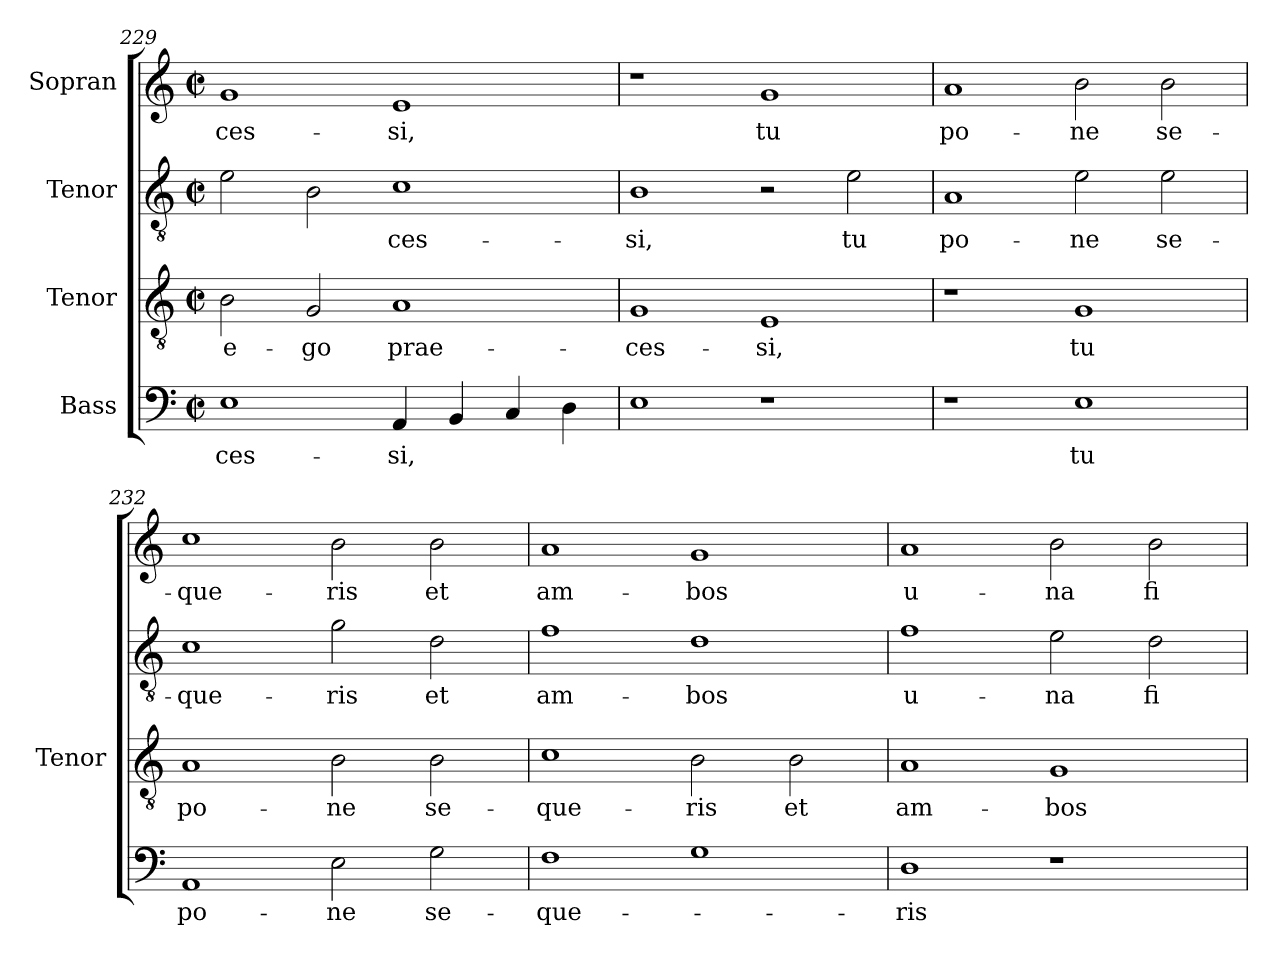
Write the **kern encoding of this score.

**kern	**text	**kern	**text	**kern	**text	**kern	**text
*part4	*part4	*part3	*part3	*part2	*part2	*part1	*part1
*staff4	*staff4	*staff3	*staff3	*staff2	*staff2	*staff1	*staff1
*I"Bass	*	*I"Tenor	*	*I"Tenor	*	*I"Sopran	*
*	*	*I'Tenor	*	*	*	*	*
*clefF4	*	*clefGv2	*	*clefGv2	*	*clefG2	*
*	*	*ITrd7c12	*	*ITrd7c12	*	*	*
*k[]	*	*k[]	*	*k[]	*	*k[]	*
*M2/2	*	*M2/2	*	*M2/2	*	*M2/2	*
*met(c|)	*	*met(c|)	*	*met(c|)	*	*met(c|)	*
=229	=229	=229	=229	=229	=229	=229	=229
!	!LO:LY:b:color=#000000	!	!	!	!	!	!
!	!	!	!LO:LY:b:color=#000000	!	!	!	!
!	!	!	!	!	!	!	!LO:LY:b:color=#000000
1Ei	-ces-	2BBi\	e-	2Ei\	.	1gi	-ces-
!	!	!	!LO:LY:b:color=#000000	!	!	!	!
.	.	2GGi/	-go	2BBi\	.	.	.
!	!LO:LY:b:color=#000000	!	!	!	!	!	!
!	!	!	!LO:LY:b:color=#000000	!	!	!	!
!	!	!	!	!	!LO:LY:b:color=#000000	!	!
!	!	!	!	!	!	!	!LO:LY:b:color=#000000
4AAi/	-si,	1AAi	prae-	1Ci	-ces-	1ei	-si,
4BBi/	.	.	.	.	.	.	.
4Ci/	.	.	.	.	.	.	.
4Di\	.	.	.	.	.	.	.
=230	=230	=230	=230	=230	=230	=230	=230
!	!	!	!LO:LY:b:color=#000000	!	!	!	!
!	!	!	!	!	!LO:LY:b:color=#000000	!	!
1Ei	.	1GGi	-ces-	1BBi	-si,	1r	.
!	!	!	!LO:LY:b:color=#000000	!	!	!	!
!	!	!	!	!	!	!	!LO:LY:b:color=#000000
1r	.	1EEi	-si,	2r	.	1gi	tu
!	!	!	!	!	!LO:LY:b:color=#000000	!	!
.	.	.	.	2Ei\	tu	.	.
=231	=231	=231	=231	=231	=231	=231	=231
!	!	!	!	!	!LO:LY:b:color=#000000	!	!
!	!	!	!	!	!	!	!LO:LY:b:color=#000000
1r	.	1r	.	1AAi	po-	1ai	po-
!	!LO:LY:b:color=#000000	!	!	!	!	!	!
!	!	!	!LO:LY:b:color=#000000	!	!	!	!
!	!	!	!	!	!LO:LY:b:color=#000000	!	!
!	!	!	!	!	!	!	!LO:LY:b:color=#000000
1Ei	tu	1GGi	tu	2Ei\	-ne	2bi\	-ne
!	!	!	!	!	!LO:LY:b:color=#000000	!	!
!	!	!	!	!	!	!	!LO:LY:b:color=#000000
.	.	.	.	2Ei\	se-	2bi\	se-
=232	=232	=232	=232	=232	=232	=232	=232
!	!LO:LY:b:color=#000000	!	!	!	!	!	!
!	!	!	!LO:LY:b:color=#000000	!	!	!	!
!	!	!	!	!	!LO:LY:b:color=#000000	!	!
!	!	!	!	!	!	!	!LO:LY:b:color=#000000
1AAi	po-	1AAi	po-	1Ci	-que-	1cci	-que-
!	!LO:LY:b:color=#000000	!	!	!	!	!	!
!	!	!	!LO:LY:b:color=#000000	!	!	!	!
!	!	!	!	!	!LO:LY:b:color=#000000	!	!
!	!	!	!	!	!	!	!LO:LY:b:color=#000000
2Ei\	-ne	2BBi\	-ne	2Gi\	-ris	2bi\	-ris
!	!LO:LY:b:color=#000000	!	!	!	!	!	!
!	!	!	!LO:LY:b:color=#000000	!	!	!	!
!	!	!	!	!	!LO:LY:b:color=#000000	!	!
!	!	!	!	!	!	!	!LO:LY:b:color=#000000
2Gi\	se-	2BBi\	se-	2Di\	et	2bi\	et
=233	=233	=233	=233	=233	=233	=233	=233
!	!LO:LY:b:color=#000000	!	!	!	!	!	!
!	!	!	!LO:LY:b:color=#000000	!	!	!	!
!	!	!	!	!	!LO:LY:b:color=#000000	!	!
!	!	!	!	!	!	!	!LO:LY:b:color=#000000
1Fi	-que-	1Ci	-que-	1Fi	am-	1ai	am-
!	!	!	!LO:LY:b:color=#000000	!	!	!	!
!	!	!	!	!	!LO:LY:b:color=#000000	!	!
!	!	!	!	!	!	!	!LO:LY:b:color=#000000
1Gi	.	2BBi\	-ris	1Di	-bos	1gi	-bos
!	!	!	!LO:LY:b:color=#000000	!	!	!	!
.	.	2BBi\	et	.	.	.	.
=234	=234	=234	=234	=234	=234	=234	=234
!	!LO:LY:b:color=#000000	!	!	!	!	!	!
!	!	!	!LO:LY:b:color=#000000	!	!	!	!
!	!	!	!	!	!LO:LY:b:color=#000000	!	!
!	!	!	!	!	!	!	!LO:LY:b:color=#000000
1Di	-ris	1AAi	am-	1Fi	u-	1ai	u-
!	!	!	!LO:LY:b:color=#000000	!	!	!	!
!	!	!	!	!	!LO:LY:b:color=#000000	!	!
!	!	!	!	!	!	!	!LO:LY:b:color=#000000
1r	.	1GGi	-bos	2Ei\	-na	2bi\	-na
!	!	!	!	!	!LO:LY:b:color=#000000	!	!
!	!	!	!	!	!	!	!LO:LY:b:color=#000000
.	.	.	.	2Di\	fi-	2bi\	fi-
=	=	=	=	=	=	=	=
*-	*-	*-	*-	*-	*-	*-	*-
